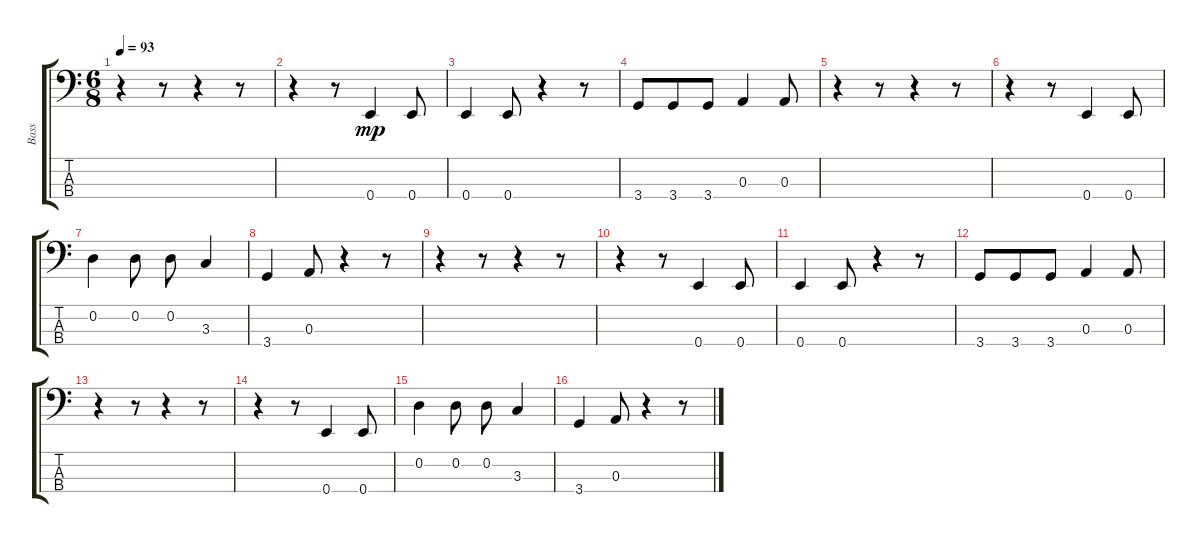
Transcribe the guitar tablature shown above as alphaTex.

\track ("Bass" "Bass") {instrument fretlessbass}
\staff {score tabs}
\tuning (G2 D2 A1 E1) {hide}
\ts (6 8)
\tempo 93
\clef f4
\ks c
r.4{dy mp} r.8 r.4 r.8 |
r.4 r.8 0.4.4 0.4.8 |
0.4.4 0.4.8 r.4 r.8 |
3.4.8 3.4.8 3.4.8 0.3.4 0.3.8 |
r.4 r.8 r.4 r.8 |
r.4 r.8 0.4.4 0.4.8 |
0.2.4 0.2.8 0.2.8 3.3.4 |
3.4.4 0.3.8 r.4 r.8 |
r.4 r.8 r.4 r.8 |
r.4 r.8 0.4.4 0.4.8 |
0.4.4 0.4.8 r.4 r.8 |
3.4.8 3.4.8 3.4.8 0.3.4 0.3.8 |
r.4 r.8 r.4 r.8 |
r.4 r.8 0.4.4 0.4.8 |
0.2.4 0.2.8 0.2.8 3.3.4 |
3.4.4 0.3.8 r.4 r.8
